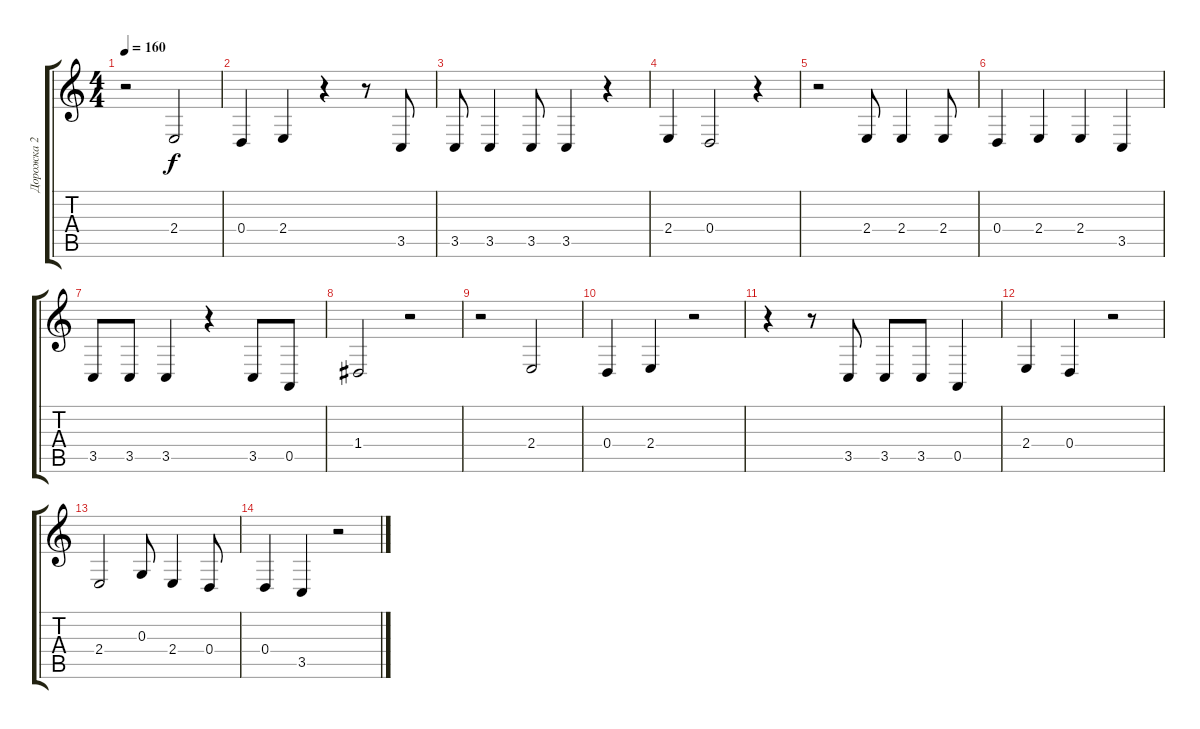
\track ("Дорожка 2" "Дорожка 2") {instrument viola}
\staff {score tabs}
\tuning (E4 B3 G3 D3 A2 E2) {hide}
\ts (4 4)
\tempo 160
\clef g2
\ks c
r.2{dy f} 2.4.2 |
0.4.4 2.4.4 r.4 r.8 3.5.8 |
3.5.8 3.5.4 3.5.8 3.5.4 r.4 |
2.4.4 0.4.2 r.4 |
r.2 2.4.8 2.4.4 2.4.8 |
0.4.4 2.4.4 2.4.4 3.5.4 |
3.5.8 3.5.8 3.5.4 r.4 3.5.8 0.5.8 |
1.4.2 r.2 |
r.2 2.4.2 |
0.4.4 2.4.4 r.2 |
r.4 r.8 3.5.8 3.5.8 3.5.8 0.5.4 |
2.4.4 0.4.4 r.2 |
2.4.2 0.3.8 2.4.4 0.4.8 |
0.4.4 3.5.4 r.2
